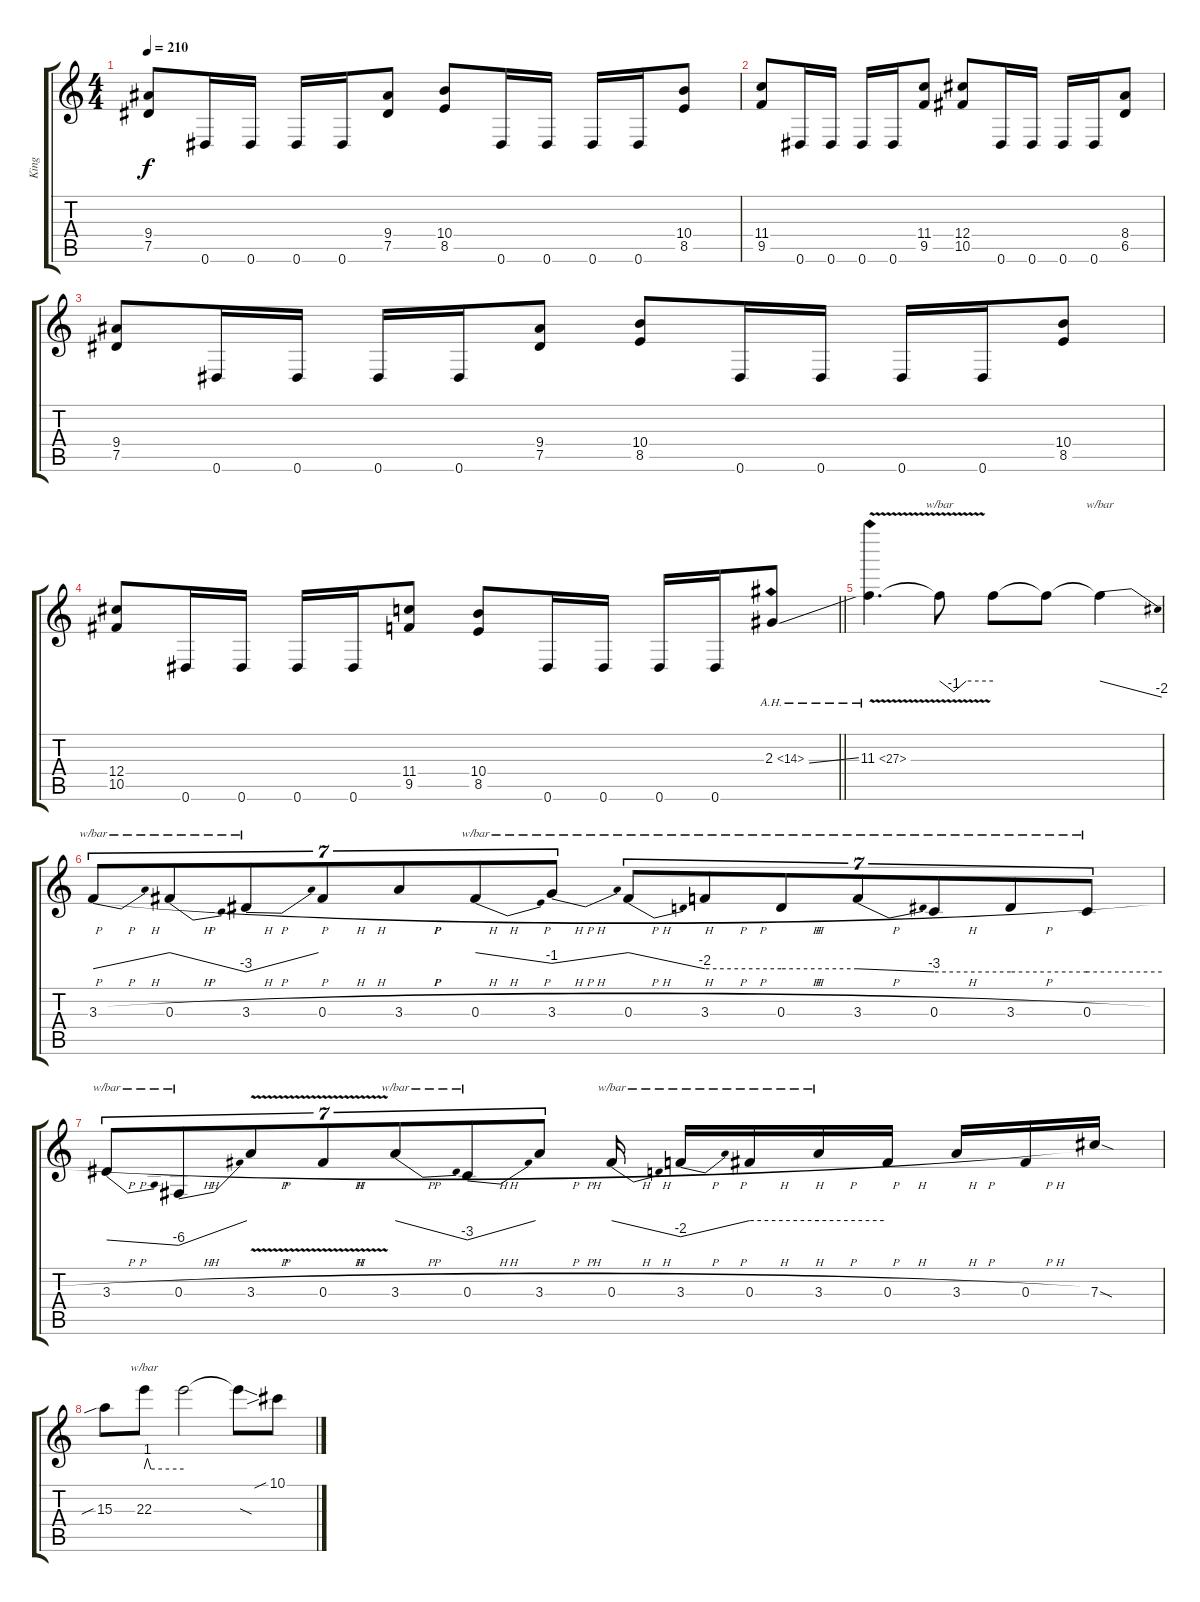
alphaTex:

\track ("King" "King") {instrument distortionguitar}
\staff {score tabs}
\tuning (Eb4 Bb3 Gb3 Db3 Ab2 Eb2) {hide}
\ts (4 4)
\tempo 210
\clef g2
\ks c
(9.4 7.5).8{dy f} 0.6.16 0.6.16 0.6.16 0.6.16 (9.4 7.5).8 (10.4 8.5).8 0.6.16 0.6.16 0.6.16 0.6.16 (10.4 8.5).8 |
(11.4 9.5).8 0.6.16 0.6.16 0.6.16 0.6.16 (11.4 9.5).8 (12.4 10.5).8 0.6.16 0.6.16 0.6.16 0.6.16 (8.4 6.5).8 |
(9.4 7.5).8 0.6.16 0.6.16 0.6.16 0.6.16 (9.4 7.5).8 (10.4 8.5).8 0.6.16 0.6.16 0.6.16 0.6.16 (10.4 8.5).8 |
\barLineRight lightlight
(12.4 10.5).8 0.6.16 0.6.16 0.6.16 0.6.16 (11.4 9.5).8 (10.4 8.5).8 0.6.16 0.6.16 0.6.16 0.6.16 2.3{ah 12 ss}.8{volume 16} |
11.3{ah 16 v}.4{d} 11.3{t}.8{tbe (custom default 0 0 16 -4 30 0 60 0)} 11.3{t}.8 11.3{t}.8 11.3{t}.4{tbe (dive default 0 0 60 -8)} |
3.3{h}.8{tu (7 4) tbe (dive default 0 -8 60 0)} 0.3{h}.8{tu (7 4) tbe (dive default 0 0 60 -12)} 3.3{h}.8{tu (7 4) tbe (dive default 0 -12 60 0)} 0.3{h}.8{tu (7 4)} 3.3{h}.8{tu (7 4)} 0.3{h}.8{tu (7 4) tbe (dive default 0 0 60 -4)} 3.3{h}.8{tu (7 4) tbe (dive default 0 -4 60 0)} 0.3{h}.8{tu (7 4) tbe (dive default 0 0 60 -8)} 3.3{h}.8{tu (7 4) tbe (hold default 0 -8 60 -8)} 0.3{h}.8{tu (7 4) tbe (hold default 0 -8 60 -8)} 3.3{h}.8{tu (7 4) tbe (dive default 0 -8 60 -12)} 0.3{h}.8{tu (7 4) tbe (hold default 0 -12 60 -12)} 3.3{h}.8{tu (7 4) tbe (hold default 0 -12 60 -12)} 0.3{h}.8{tu (7 4) tbe (hold default 0 -12 60 -12)} |
3.3{h}.8{tu (7 4) tbe (dive default 0 -12 60 -24)} 0.3{h}.8{tu (7 4) tbe (dive default 0 -24 60 0)} 3.3{v h}.8{tu (7 4)} 0.3{v h}.8{tu (7 4)} 3.3{h}.8{tu (7 4) tbe (dive default 0 0 60 -12)} 0.3{h}.8{tu (7 4) tbe (dive default 0 -12 60 0)} 3.3{h}.8{tu (7 4)} 0.3{h}.16{tbe (dive default 0 0 60 -8)} 3.3{h}.16{tbe (dive default 0 -8 60 0)} 0.3{h}.16{tbe (hold default 0 0 60 0)} 3.3{h}.16{tbe (hold default 0 0 60 0)} 0.3{h}.16 3.3{h}.16 0.3{h}.16 7.3{sod}.16 |
15.3{sib}.8 22.3.8{tbe (custom default 0 0 5 4 10 0 60 0)} 22.3{t}.2 22.3{sod t}.8 10.1{sib}.8
